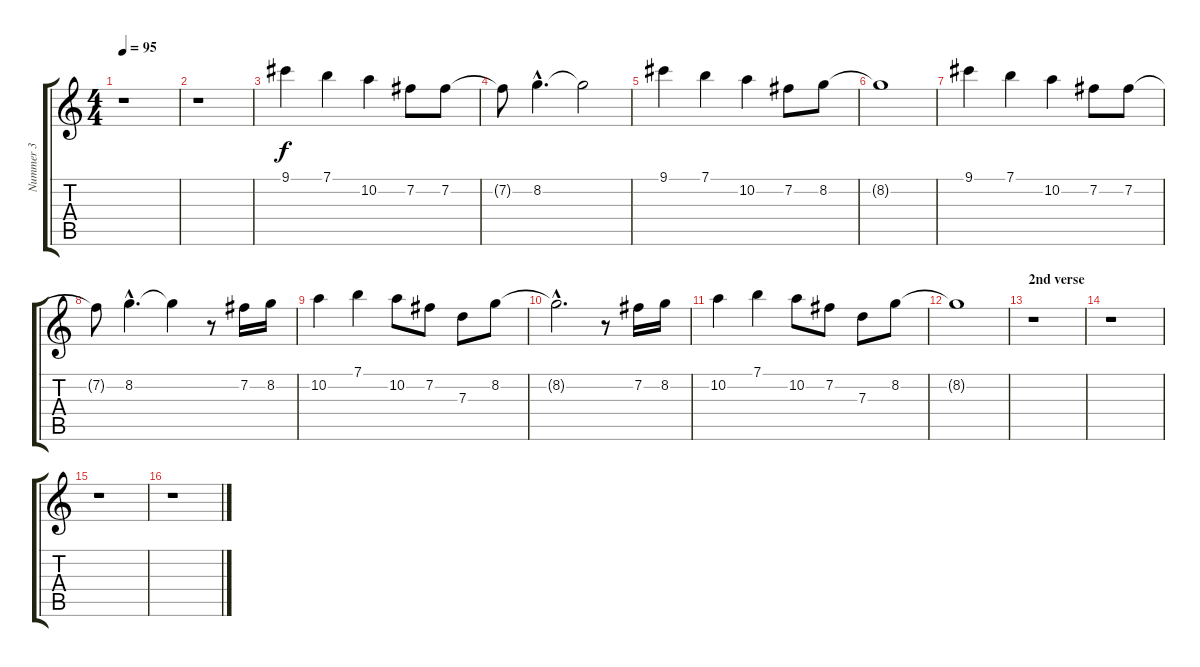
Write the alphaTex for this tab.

\track ("Nummer 3" "Nummer 3") {instrument electricguitarclean}
\staff {score tabs}
\tuning (E4 B3 G3 D3 A2 E2) {hide}
\ts (4 4)
\tempo 95
\clef g2
\ks c
r.1{dy f} |
r.1 |
9.1.4 7.1.4 10.2.4 7.2.8 7.2.8 |
7.2{t}.8 8.2{hac}.4{d} 8.2{t}.2 |
9.1.4 7.1.4 10.2.4 7.2.8 8.2.8 |
8.2{t}.1 |
9.1.4 7.1.4 10.2.4 7.2.8 7.2.8 |
7.2{t}.8 8.2{hac}.4{d} 8.2{t}.4 r.8 7.2.16 8.2.16 |
10.2.4 7.1.4 10.2.8 7.2.8 7.3.8 8.2.8 |
8.2{hac t}.2{d} r.8 7.2.16 8.2.16 |
10.2.4 7.1.4 10.2.8 7.2.8 7.3.8 8.2.8 |
8.2{t}.1 |
\section ("" "2nd verse")
r.1 |
r.1 |
r.1 |
r.1
